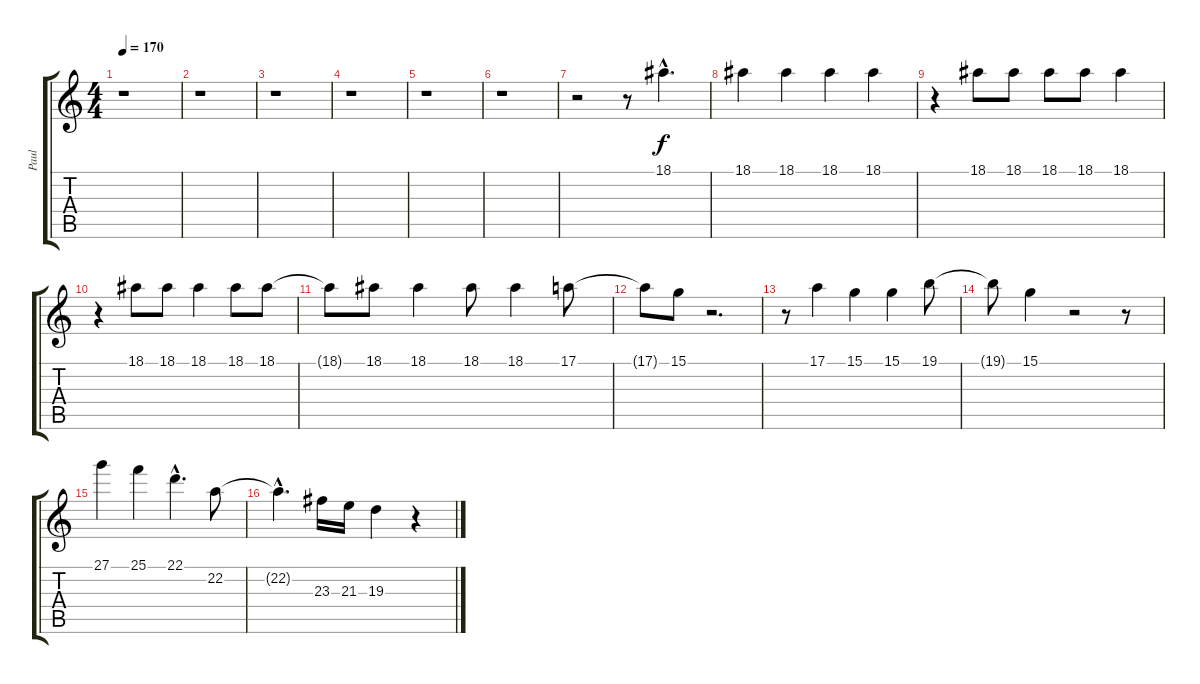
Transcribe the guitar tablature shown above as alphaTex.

\track ("Paul" "Paul") {instrument lead6voice}
\staff {score tabs}
\tuning (E4 B3 G3 D3 A2 E2) {hide}
\ts (4 4)
\tempo 170
\clef g2
\ks c
r.1{dy f} |
r.1 |
r.1 |
r.1 |
r.1 |
r.1 |
r.2 r.8 18.1{hac}.4{d} |
18.1.4 18.1.4 18.1.4 18.1.4 |
r.4 18.1.8 18.1.8 18.1.8 18.1.8 18.1.4 |
r.4 18.1.8 18.1.8 18.1.4 18.1.8 18.1.8 |
18.1{t}.8 18.1.8 18.1.4 18.1.8 18.1.4 17.1.8 |
17.1{t}.8 15.1.8 r.2{d} |
r.8 17.1.4 15.1.4 15.1.4 19.1.8 |
19.1{t}.8 15.1.4 r.2 r.8 |
27.1.4 25.1.4 22.1{hac}.4{d} 22.2.8 |
22.2{hac t}.4{d} 23.3.16 21.3.16 19.3.4 r.4
